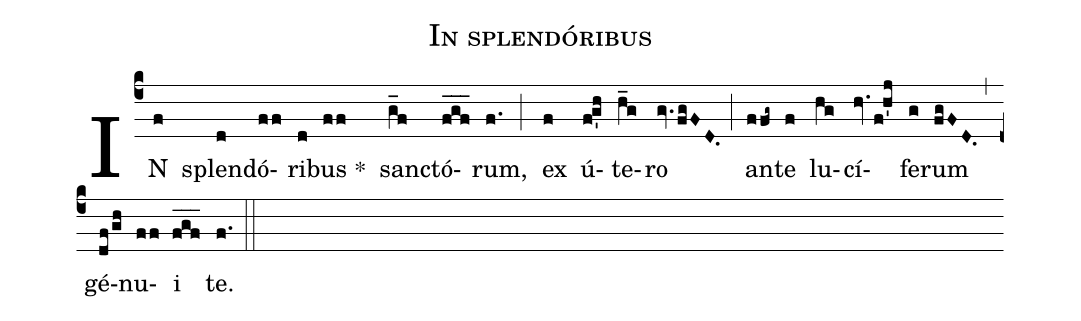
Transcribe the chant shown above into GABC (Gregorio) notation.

name:In splendóribus;
%%
(c4) IN(f) splen(d)dó(ff)ri(d)bus *(ff) san(g_f)ctó(fgf___)rum,(f.) (;)
ex(f) ú(f!g'h)te(h_g)ro(gv.fgFD.) (;)
an(ffg~)te(f) lu(hg)cí(hv.f!h'j)fe(g)rum(fgFD.) (,)
gé(df/gh)nu(ff)i(fgf___) te.(f.) (::)
